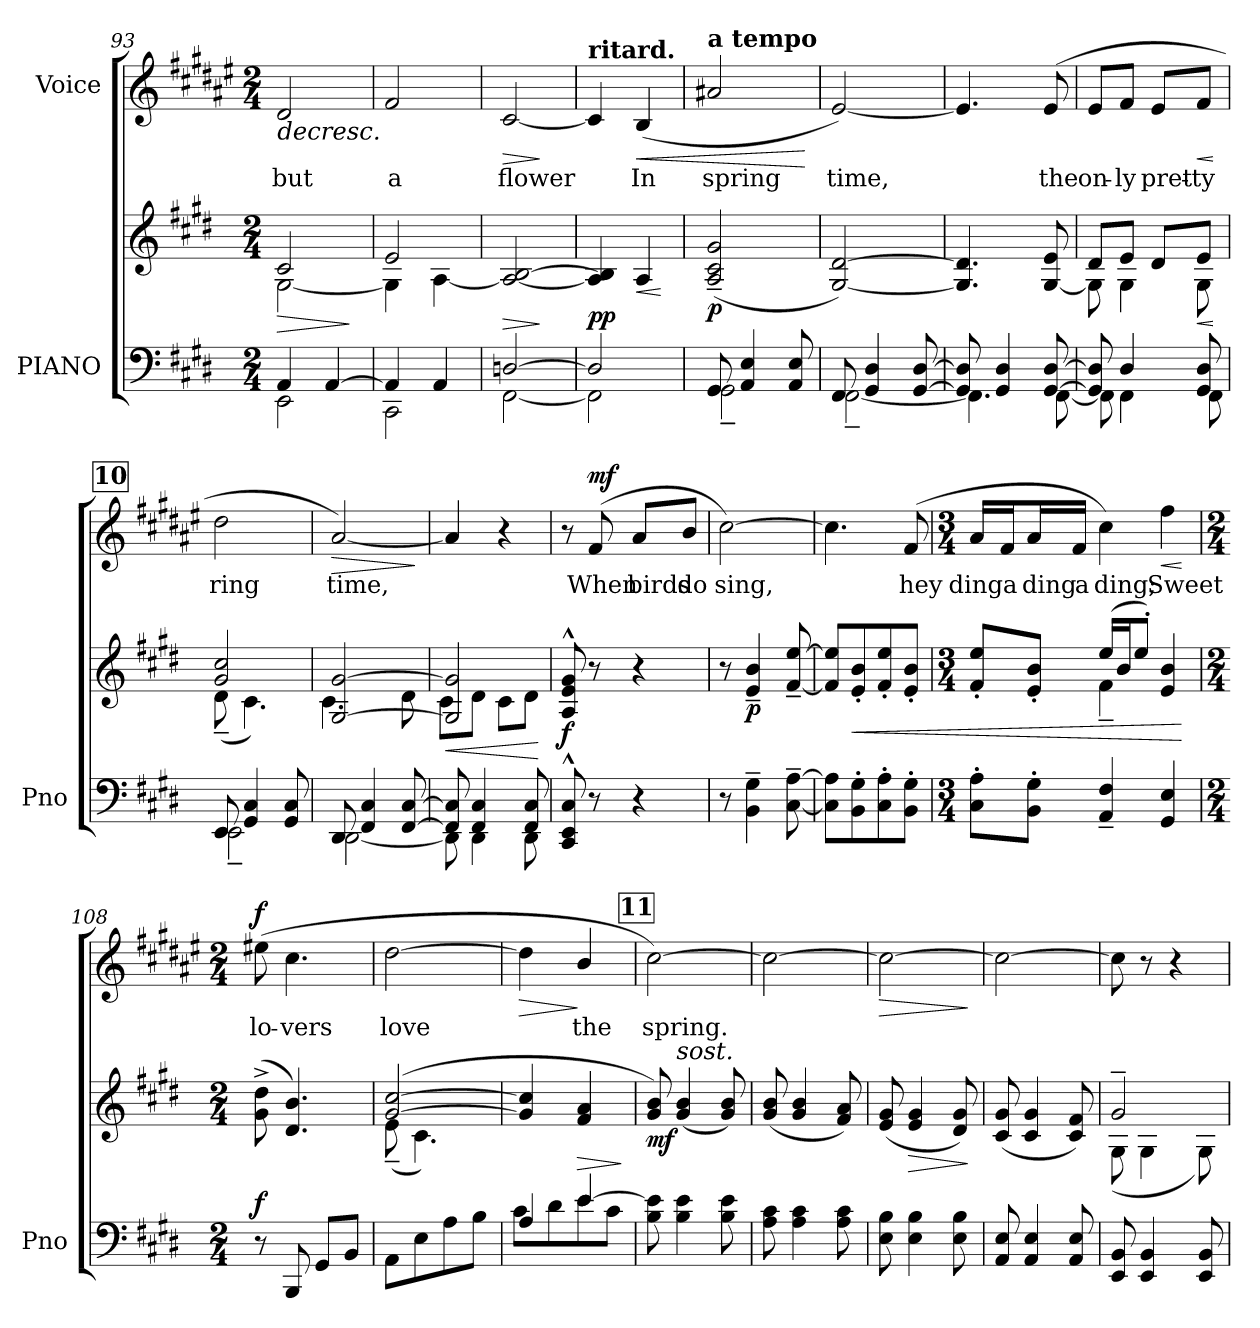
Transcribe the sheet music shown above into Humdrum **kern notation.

**kern	**kern	**dynam	**kern	**text	**dynam
*part2	*part2	*part2	*part1	*part1	*part1
*staff3	*staff2	*staff2/3	*staff1	*staff1	*staff1
*I"PIANO	*	*	*I"Voice	*	*
*I'Pno	*	*	*	*	*
*clefF4	*clefG2	*	*clefG2	*	*
*	*	*	*ITrd1c2	*	*
*k[f#c#g#d#]	*k[f#c#g#d#]	*	*k[f#c#g#d#]	*	*
*M2/4	*M2/4	*	*M2/4	*	*
=93	=93	=93	=93	=93	=93
*^	*	*	*	*	*
!	!	!	!LO:HP:b	!	!LO:LY:b	!LO:HP:b
*	*	*^	*	*	*	*
4AA/	2EE\	2c#/	[2G#\	>	2c#/	but	>
[4AA/	.	.	.	.	.	.	.
*v	*v	*	*	*	*	*	*
*	*v	*v	*	*	*	*
.	.	]	.	.	.
!!LO:LB:g=z
=94	=94	=94	=94	=94	=94
*^	*^	*	*	*	*
!	!	!	!	!	!	!LO:LY:b	!
4AA/]	2CC#\	2e/	4G#\]	.	2e/	a	.
4AA/	.	.	[4A\	.	.	.	.
=95	=95	=95	=95	=95	=95	=95	=95
!	!	!	!	!LO:HP:b	!	!LO:LY:b	!LO:HP:b
*	*	*v	*v	*	*	*	*
[2Dn/	[2FF#\	2A/_ [2B/	>	[2B/	flower	>
*v	*v	*	*	*	*	*
.	.	]	.	.	]
=96	=96	=96	=96	=96	=96
*^	*	*	*	*	*
!	!	!	!	!LO:TX:a:B:t=ritard.	!	!
!	!	!	!LO:DY:a=2	!	!	!
2D/]	2FF#\]	4A/] 4B/]	pp	4B/]	.	.
!	!	!	!LO:HP:b	!	!LO:LY:b	!LO:HP:b
.	.	4A/	<	(4A/	In	<
*v	*v	*	*	*	*	*
.	.	[	.	.	]
=97	=97	=97	=97	=97	=97
*^	*	*	*	*	*
!	!	!	!	!LO:TX:a:B:t=a tempo	!	!
!	!	!	!LO:DY:b	!	!LO:LY:b	!
8GG#/	2GG#~\	(>2A/~ 2c#/~ 2g#/~	p	2g#X/	spring	.
4AA/ 4E/	.	.	.	.	.	.
8AA/ 8E/	.	.	.	.	.	.
*v	*v	*	*	*	*	*
.	.	.	.	.	[
=98	=98	=98	=98	=98	=98
*^	*	*	*	*	*
!	!	!	!	!	!LO:LY:b	!
8FF#/	[2FF#~\	[2G#/ [2d#/)	.	[2d#/)	time,	.
4GG#/ 4D#/	.	.	.	.	.	.
[8GG#/ [8D#/	.	.	.	.	.	.
=99	=99	=99	=99	=99	=99	=99
8GG#/] 8D#/]	4.FF#\]	4.G#/] 4.d#/]	.	4.d#/]	.	.
4GG#/ 4D#/	.	.	.	.	.	.
!	!	!	!	!	!LO:LY:b	!
[8GG#/ [8D#/	[8FF#\	[8G#/ 8e/	.	(8d#/	the	.
=100	=100	=100	=100	=100	=100	=100
*	*	*^	*	*	*	*
!	!	!	!	!	!	!LO:LY:b	!
8GG#/] 8D#/]	8FF#\]	8d#/L	8G#\]	.	8d#/L	on-	.
!	!	!	!	!	!	!LO:LY:b	!
4D#/	4FF#\	8e/J	4G#\	.	8e/J	-ly	.
!	!	!	!	!	!	!LO:LY:b	!
.	.	8d#/L	.	.	8d#/L	pret-	.
!	!	!	!	!LO:HP:b	!	!LO:LY:b	!LO:HP:b
8GG#/ 8D#/	8FF#\	8e/J	8G#\	<	8e/J	-ty	<
*v	*v	*	*	*	*	*	*
*	*v	*v	*	*	*	*
.	.	[	.	.	[
!!LO:LB:g=z
!!LO:REH:place=s1:a:B:fs=14:t=10
=101	=101	=101	=101	=101	=101
*^	*^	*	*	*	*
!	!	!	!	!	!	!LO:LY:b	!
8EE/	2EE~\	2g#/ 2cc#/	(8d#~\	.	2cc#\	ring	.
4GG#/ 4C#/	.	.	4.c#\)	.	.	.	.
8GG#/ 8C#/	.	.	.	.	.	.	.
=102	=102	=102	=102	=102	=102	=102	=102
!	!	!	!	!	!	!LO:LY:b	!LO:HP:b
8DD#/	[2DD#\	[2G#/ [2g#/	4.c#\	.	[2g#/)	time,	>
4FF#/ 4C#/	.	.	.	.	.	.	.
[8FF#/ [8C#/	.	.	8d#\	.	.	.	.
*v	*v	*	*	*	*	*	*
*	*v	*v	*	*	*	*
.	.	.	.	.	]
=103	=103	=103	=103	=103	=103
*^	*	*	*	*	*
!	!	!	!LO:HP:b	!	!	!
*	*	*^	*	*	*	*
8FF#/] 8C#/]	8DD#\]	2G#/] 2g#/]	8c#\L	<	4g#/]	.	.
4FF#/ 4C#/	4DD#\	.	8d#\J	.	.	.	.
.	.	.	8c#\L	.	4r	.	.
8FF#/ 8C#/	8DD#\	.	8d#\J	.	.	.	.
*v	*v	*	*	*	*	*	*
*	*v	*v	*	*	*	*
.	.	[	.	.	.
=104	=104	=104	=104	=104	=104
!	!	!LO:DY:a=2	!	!	!
8CC#/^^ 8EE/^^ 8C#/^^	8A/^^ 8e/^^ 8g#/^^	f	8r	.	.
!	!	!	!	!LO:LY:b	!LO:DY:a
8r	8r	.	(>8e/	When	mf
!	!	!	!	!LO:LY:b	!
4r	4r	.	8g#/L	birds	.
!	!	!	!	!LO:LY:b	!
.	.	.	8a/J	do	.
=105	=105	=105	=105	=105	=105
!	!	!	!	!LO:LY:b	!
8r	8r	.	[2b\)	sing,	.
!	!	!LO:DY:b	!	!	!
4BB\~ 4G#\~	4e/~ 4b/~	p	.	.	.
[8C#\~ [8A\~	[8f#/~ [8ee/~	.	.	.	.
=106	=106	=106	=106	=106	=106
8C#\] 8A\]L	8f#/] 8ee/]L	.	4.b\]	.	.
!	!	!LO:HP:b	!	!	!
8BB\' 8G#\'	8e/' 8b/'	<	.	.	.
8C#\' 8A\'	8f#/' 8ee/'	.	.	.	.
!	!	!	!	!LO:LY:b	!
8BB\' 8G#\'J	8e/' 8b/'J	.	(>8e/	hey	.
!!LO:LB:g=z
=107	=107	=107	=107	=107	=107
*M3/4	*M3/4	*	*M3/4	*	*
*	*^	*	*	*	*
!	!	!	!	!	!LO:LY:b	!
8C#\' 8A\'L	8f#/' 8ee/'L	4ryy	.	16g#/LL	ding	.
!	!	!	!	!	!LO:LY:b	!
.	.	.	.	16e/J	a	.
!	!	!	!	!	!LO:LY:b	!
8BB\' 8G#\'J	8e/' 8b/'J	.	.	16g#/L	ding	.
!	!	!	!	!	!LO:LY:b	!
.	.	.	.	16e/JJ	a	.
!	!	!	!	!	!LO:LY:b	!
4AA/~ 4F#/~	(16ee/LL	4f#~\	.	4b\)	ding;	.
.	16b/J	.	.	.	.	.
.	8ee'/J)	.	.	.	.	.
!	!	!	!	!	!LO:LY:b	!LO:HP:b
4GG#/ 4E/	4e/ 4b/	4ryy	.	4ee\	Sweet	<
*	*v	*v	*	*	*	*
.	.	[	.	.	[
=108	=108	=108	=108	=108	=108
*M2/4	*M2/4	*	*M2/4	*	*
!	!	!LO:DY:a=2	!	!LO:LY:b	!LO:DY:a
8r	(8g#i\^ 8dd#i\^	f	(8dd#X\	lo-	f
!	!	!	!	!LO:LY:b	!
8BBB/	4.d#/ 4.b/)	.	4.b\	-vers	.
8GG#/L	.	.	.	.	.
8BB/J	.	.	.	.	.
=109	=109	=109	=109	=109	=109
*	*^	*	*	*	*
!	!	!	!	!	!LO:LY:b	!
8AA\L	([2g#/ [2cc#/	(8e~\	.	[2cc#\	love	.
8E\	.	4.c#\)	.	.	.	.
8A\	.	.	.	.	.	.
8B\J	.	.	.	.	.	.
*	*v	*v	*	*	*	*
=110	=110	=110	=110	=110	=110
*^	*	*	*	*	*
!	!	!	!	!	!	!LO:HP:b
4A/	8c#\L	4g#/] 4cc#/]	.	4cc#\]	.	>
.	8d#\	.	.	.	.	.
!	!	!	!LO:HP:b	!	!LO:LY:b	!
[4e/	8e\	4f#/ 4a/	>	4a/	the	]
.	8c#\J	.	.	.	.	.
*v	*v	*	*	*	*	*
.	.	]	.	.	.
!!LO:REH:place=s1:a:B:fs=14:t=11
=111	=111	=111	=111	=111	=111
!	!	!LO:DY:b	!	!LO:LY:b	!
8B\ 8e\]	8g#/ 8b/)	mf	[2b\)	spring.	.
!	!LO:TX:a:i:t=sost.	!	!	!	!
4B\ 4e\	(>4g#/ 4b/	.	.	.	.
8B\ 8e\	8g#/ 8b/)	.	.	.	.
!!LO:PB:g=z
=112	=112	=112	=112	=112	=112
8A\ 8c#\	(>8g#/ 8b/	.	2b\_	.	.
4A\ 4c#\	4g#/ 4b/	.	.	.	.
8A\ 8c#\	8f#/ 8a/)	.	.	.	.
=113	=113	=113	=113	=113	=113
!	!	!	!	!	!LO:HP:b
8E\ 8B\	(>8e/ 8g#/	.	2b\_	.	>
!	!	!LO:HP:b	!	!	!
4E\ 4B\	4e/ 4g#/	>	.	.	.
8E\ 8B\	8d#/ 8g#/)	.	.	.	.
.	.	]	.	.	]
=114	=114	=114	=114	=114	=114
8AA/ 8E/	(>8c#/ 8g#/	.	2b\_	.	.
4AA/ 4E/	4c#/ 4g#/	.	.	.	.
8AA/ 8E/	8c#/ 8f#/)	.	.	.	.
=115	=115	=115	=115	=115	=115
*	*^	*	*	*	*
8EE/ 8BB/	2g#~/	(8G#\	.	8b\]	.	.
4EE/ 4BB/	.	4G#\	.	8r	.	.
.	.	.	.	4r	.	.
8EE/ 8BB/	.	8G#\)	.	.	.	.
*	*v	*v	*	*	*	*
=	=	=	=	=	=
*-	*-	*-	*-	*-	*-
